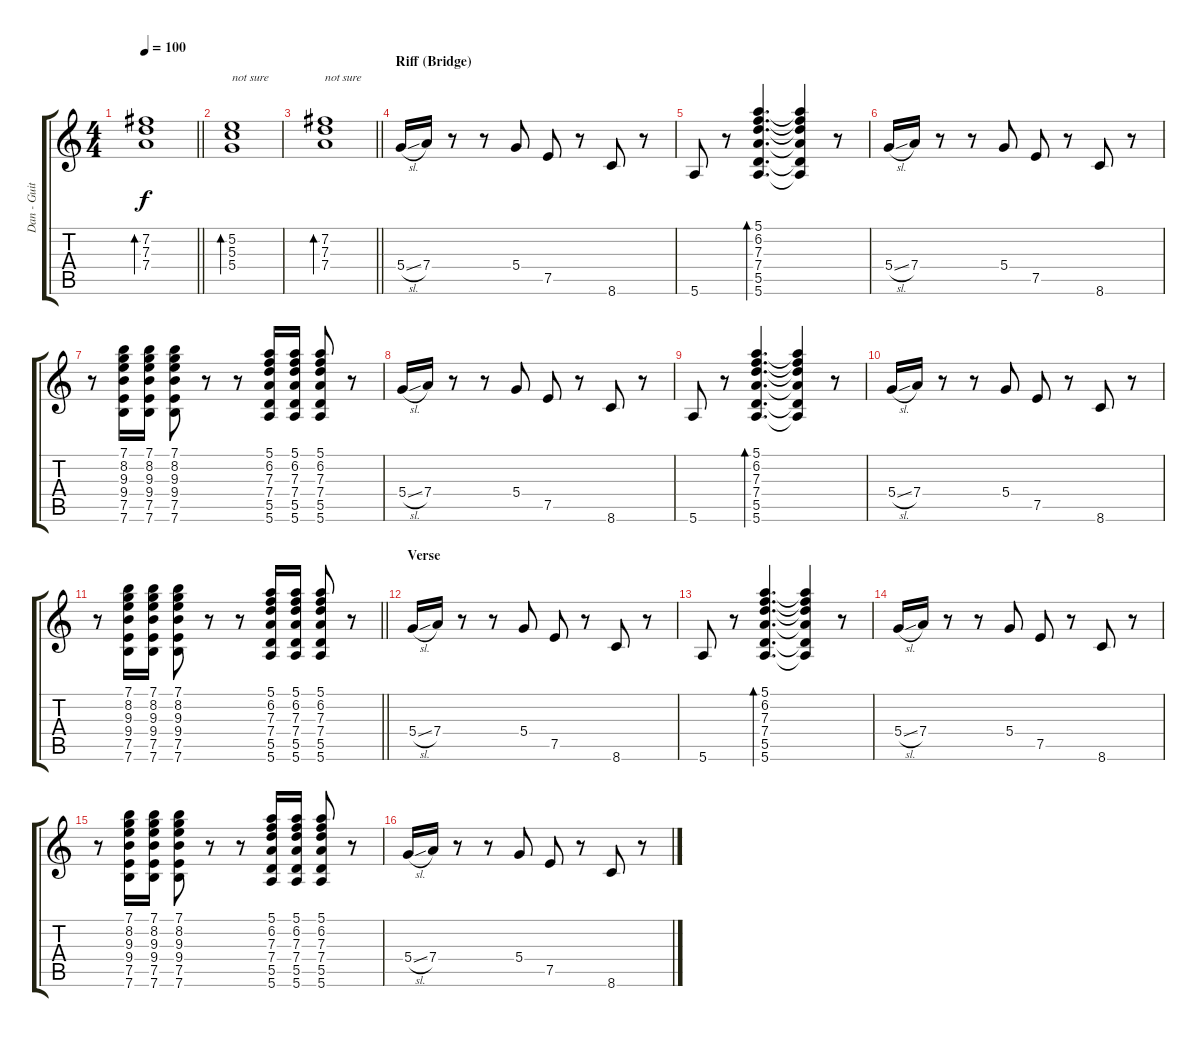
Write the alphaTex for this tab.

\track ("Dan - Guitar" "Dan - Guit") {instrument electricguitarclean}
\staff {score tabs}
\tuning (E4 B3 G3 D3 A2 E2) {hide}
\ts (4 4)
\tempo 100
\clef g2
\barLineRight lightlight
\ks c
(7.2 7.3 7.4).1{bd 240 dy f} |
(5.2 5.3 5.4).1{bd 240 txt "not sure"} |
\barLineRight lightlight
(7.2 7.3 7.4).1{bd 240 txt "not sure"} |
\section ("" "Riff (Bridge)")
5.4{sl}.16 7.4.16 r.8 r.8 5.4.8 7.5.8 r.8 8.6.8 r.8 |
5.6.8 r.8 (5.1 6.2 7.3 7.4 5.5 5.6).4{d bd 240} (5.1{t} 6.2{t} 7.3{t} 7.4{t} 5.5{t} 5.6{t}).4 r.8 |
5.4{sl}.16 7.4.16 r.8 r.8 5.4.8 7.5.8 r.8 8.6.8 r.8 |
r.8 (7.1 8.2 9.3 9.4 7.5 7.6).16 (7.1 8.2 9.3 9.4 7.5 7.6).16 (7.1 8.2 9.3 9.4 7.5 7.6).8 r.8 r.8 (5.1 6.2 7.3 7.4 5.5 5.6).16 (5.1 6.2 7.3 7.4 5.5 5.6).16 (5.1 6.2 7.3 7.4 5.5 5.6).8 r.8 |
5.4{sl}.16 7.4.16 r.8 r.8 5.4.8 7.5.8 r.8 8.6.8 r.8 |
5.6.8 r.8 (5.1 6.2 7.3 7.4 5.5 5.6).4{d bd 240} (5.1{t} 6.2{t} 7.3{t} 7.4{t} 5.5{t} 5.6{t}).4 r.8 |
5.4{sl}.16 7.4.16 r.8 r.8 5.4.8 7.5.8 r.8 8.6.8 r.8 |
\barLineRight lightlight
r.8 (7.1 8.2 9.3 9.4 7.5 7.6).16 (7.1 8.2 9.3 9.4 7.5 7.6).16 (7.1 8.2 9.3 9.4 7.5 7.6).8 r.8 r.8 (5.1 6.2 7.3 7.4 5.5 5.6).16 (5.1 6.2 7.3 7.4 5.5 5.6).16 (5.1 6.2 7.3 7.4 5.5 5.6).8 r.8 |
\section ("" "Verse")
5.4{sl}.16 7.4.16 r.8 r.8 5.4.8 7.5.8 r.8 8.6.8 r.8 |
5.6.8 r.8 (5.1 6.2 7.3 7.4 5.5 5.6).4{d bd 240} (5.1{t} 6.2{t} 7.3{t} 7.4{t} 5.5{t} 5.6{t}).4 r.8 |
5.4{sl}.16 7.4.16 r.8 r.8 5.4.8 7.5.8 r.8 8.6.8 r.8 |
r.8 (7.1 8.2 9.3 9.4 7.5 7.6).16 (7.1 8.2 9.3 9.4 7.5 7.6).16 (7.1 8.2 9.3 9.4 7.5 7.6).8 r.8 r.8 (5.1 6.2 7.3 7.4 5.5 5.6).16 (5.1 6.2 7.3 7.4 5.5 5.6).16 (5.1 6.2 7.3 7.4 5.5 5.6).8 r.8 |
5.4{sl}.16 7.4.16 r.8 r.8 5.4.8 7.5.8 r.8 8.6.8 r.8
